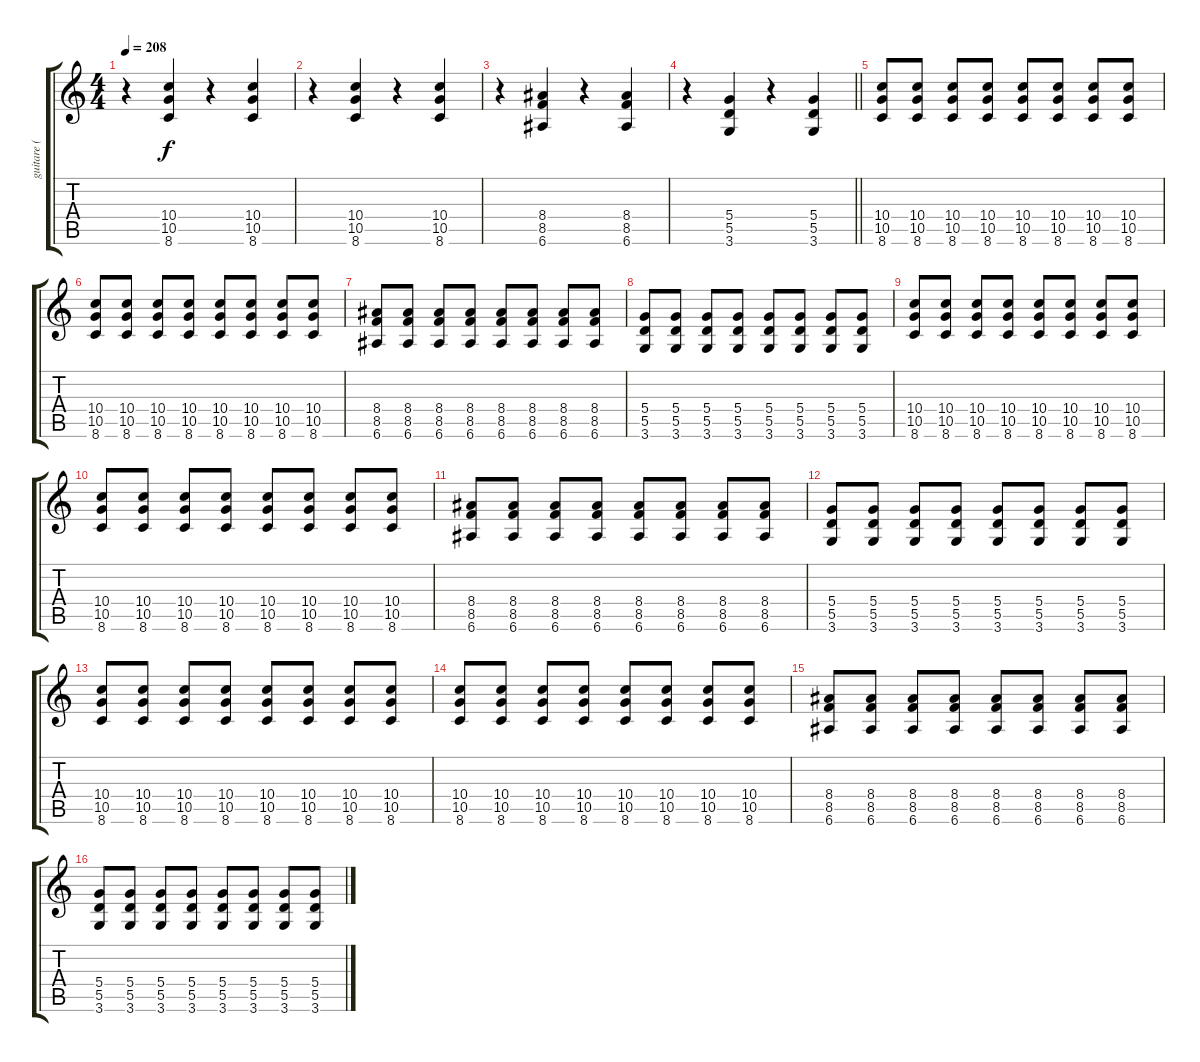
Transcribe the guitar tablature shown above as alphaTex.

\track ("guitare ( Yves ) " "guitare ( ") {instrument distortionguitar}
\staff {score tabs}
\tuning (E4 B3 G3 D3 A2 E2) {hide}
\ts (4 4)
\tempo 208
\clef g2
\ks c
r.4{dy f} (10.4 10.5 8.6).4 r.4 (10.4 10.5 8.6).4 |
r.4 (10.4 10.5 8.6).4 r.4 (10.4 10.5 8.6).4 |
r.4 (8.4 8.5 6.6).4 r.4 (8.4 8.5 6.6).4 |
\barLineRight lightlight
r.4 (5.4 5.5 3.6).4 r.4 (5.4 5.5 3.6).4 |
(10.4 10.5 8.6).8 (10.4 10.5 8.6).8 (10.4 10.5 8.6).8 (10.4 10.5 8.6).8 (10.4 10.5 8.6).8 (10.4 10.5 8.6).8 (10.4 10.5 8.6).8 (10.4 10.5 8.6).8 |
(10.4 10.5 8.6).8 (10.4 10.5 8.6).8 (10.4 10.5 8.6).8 (10.4 10.5 8.6).8 (10.4 10.5 8.6).8 (10.4 10.5 8.6).8 (10.4 10.5 8.6).8 (10.4 10.5 8.6).8 |
(8.4 8.5 6.6).8 (8.4 8.5 6.6).8 (8.4 8.5 6.6).8 (8.4 8.5 6.6).8 (8.4 8.5 6.6).8 (8.4 8.5 6.6).8 (8.4 8.5 6.6).8 (8.4 8.5 6.6).8 |
(5.4 5.5 3.6).8 (5.4 5.5 3.6).8 (5.4 5.5 3.6).8 (5.4 5.5 3.6).8 (5.4 5.5 3.6).8 (5.4 5.5 3.6).8 (5.4 5.5 3.6).8 (5.4 5.5 3.6).8 |
(10.4 10.5 8.6).8 (10.4 10.5 8.6).8 (10.4 10.5 8.6).8 (10.4 10.5 8.6).8 (10.4 10.5 8.6).8 (10.4 10.5 8.6).8 (10.4 10.5 8.6).8 (10.4 10.5 8.6).8 |
(10.4 10.5 8.6).8 (10.4 10.5 8.6).8 (10.4 10.5 8.6).8 (10.4 10.5 8.6).8 (10.4 10.5 8.6).8 (10.4 10.5 8.6).8 (10.4 10.5 8.6).8 (10.4 10.5 8.6).8 |
(8.4 8.5 6.6).8 (8.4 8.5 6.6).8 (8.4 8.5 6.6).8 (8.4 8.5 6.6).8 (8.4 8.5 6.6).8 (8.4 8.5 6.6).8 (8.4 8.5 6.6).8 (8.4 8.5 6.6).8 |
(5.4 5.5 3.6).8 (5.4 5.5 3.6).8 (5.4 5.5 3.6).8 (5.4 5.5 3.6).8 (5.4 5.5 3.6).8 (5.4 5.5 3.6).8 (5.4 5.5 3.6).8 (5.4 5.5 3.6).8 |
(10.4 10.5 8.6).8 (10.4 10.5 8.6).8 (10.4 10.5 8.6).8 (10.4 10.5 8.6).8 (10.4 10.5 8.6).8 (10.4 10.5 8.6).8 (10.4 10.5 8.6).8 (10.4 10.5 8.6).8 |
(10.4 10.5 8.6).8 (10.4 10.5 8.6).8 (10.4 10.5 8.6).8 (10.4 10.5 8.6).8 (10.4 10.5 8.6).8 (10.4 10.5 8.6).8 (10.4 10.5 8.6).8 (10.4 10.5 8.6).8 |
(8.4 8.5 6.6).8 (8.4 8.5 6.6).8 (8.4 8.5 6.6).8 (8.4 8.5 6.6).8 (8.4 8.5 6.6).8 (8.4 8.5 6.6).8 (8.4 8.5 6.6).8 (8.4 8.5 6.6).8 |
(5.4 5.5 3.6).8 (5.4 5.5 3.6).8 (5.4 5.5 3.6).8 (5.4 5.5 3.6).8 (5.4 5.5 3.6).8 (5.4 5.5 3.6).8 (5.4 5.5 3.6).8 (5.4 5.5 3.6).8
